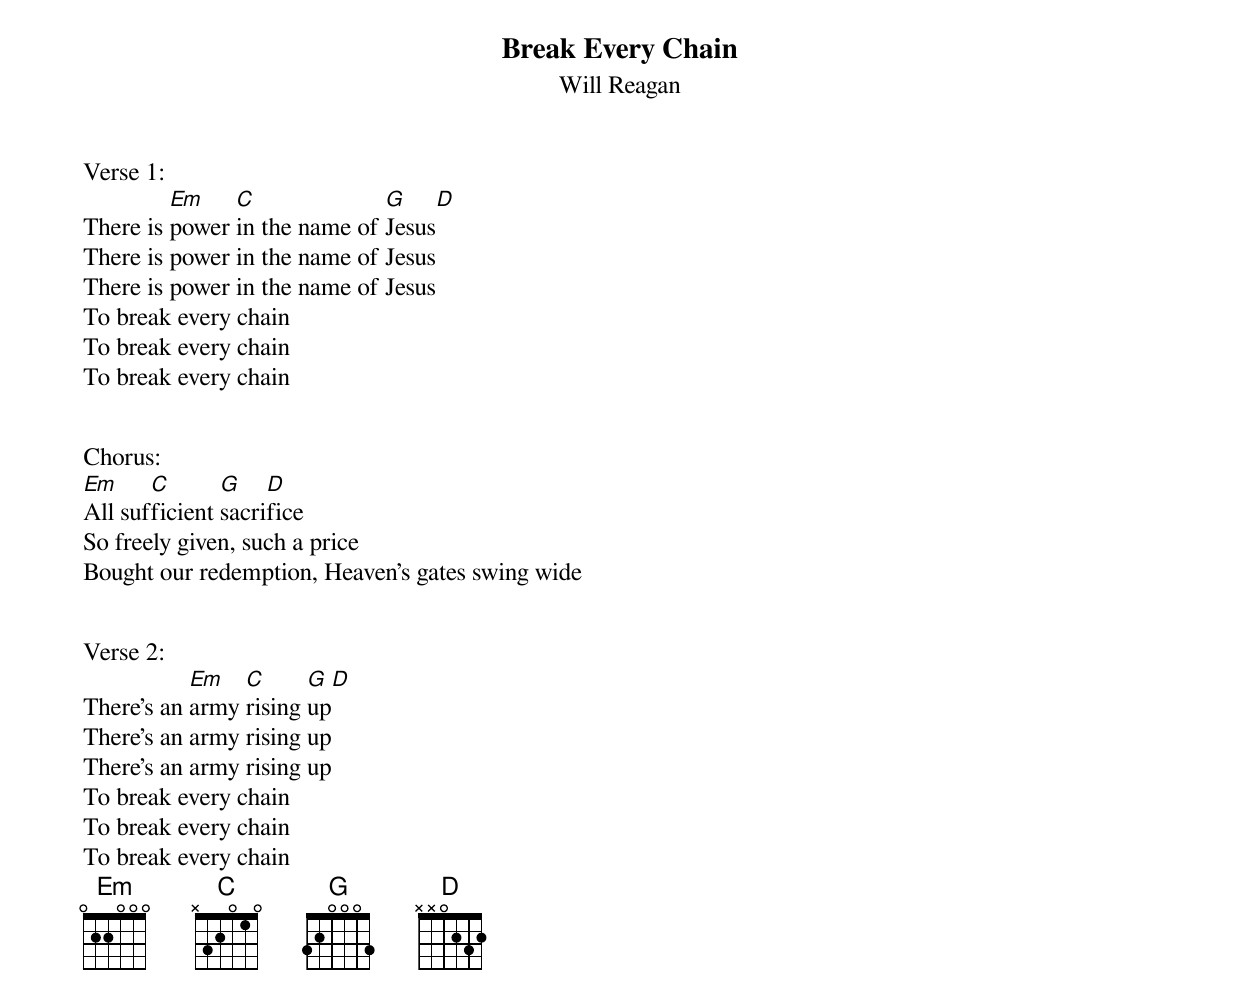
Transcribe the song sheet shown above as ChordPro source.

{title:Break Every Chain}
{subtitle:Will Reagan}
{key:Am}

Verse 1:
There is [Em]power [C]in the name of [G]Jesus[D]
There is power in the name of Jesus
There is power in the name of Jesus
To break every chain
To break every chain
To break every chain


Chorus:
[Em]All suf[C]ficient [G]sacri[D]fice
So freely given, such a price
Bought our redemption, Heaven's gates swing wide


Verse 2:
There's an [Em]army [C]rising [G]up[D]
There's an army rising up
There's an army rising up
To break every chain
To break every chain
To break every chain
